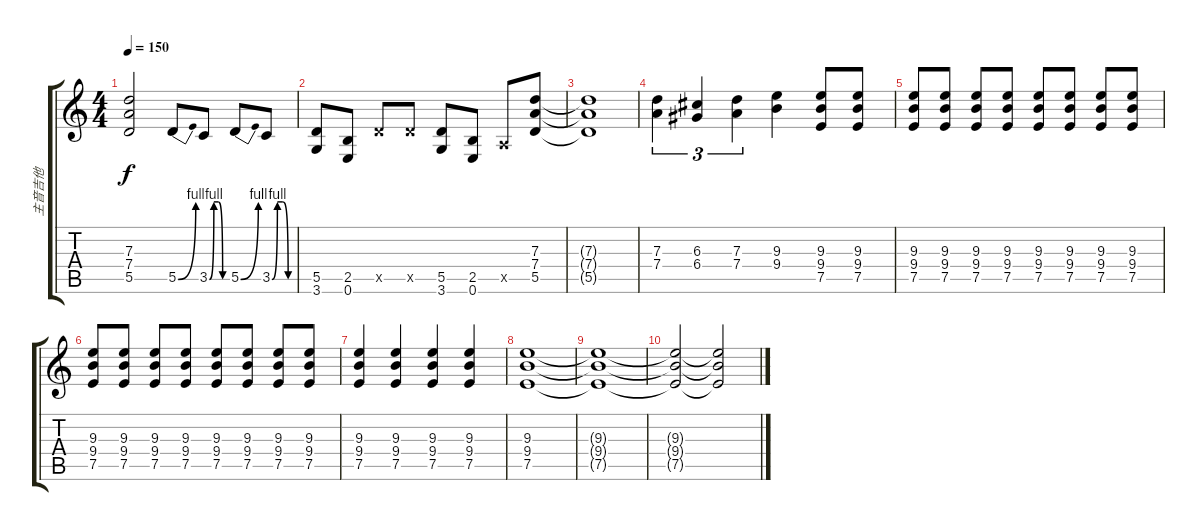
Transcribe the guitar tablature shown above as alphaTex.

\track ("主音吉他" "主音吉他") {instrument overdrivenguitar}
\staff {score tabs}
\tuning (E4 B3 G3 D3 A2 E2) {hide}
\ts (4 4)
\tempo 150
\clef g2
\ks c
(7.3 7.4 5.5).2{dy f} 5.5{be (bend 0 0 60 4)}.8 3.5{be (custom 0 0 15 4 30 4 45 0 60 0)}.8 5.5{be (bend 0 0 60 4)}.8 3.5{be (custom 0 0 15 4 30 4 45 0 60 0)}.8 |
(5.5 3.6).8 (2.5 0.6).8 5.5{x}.8 5.5{x}.8 (5.5 3.6).8 (2.5 0.6).8 0.5{x}.8 (7.3 7.4 5.5).8 |
(7.3{t} 7.4{t} 5.5{t}).1 |
(7.3 7.4).4{tu (3 2)} (6.3 6.4).4{tu (3 2)} (7.3 7.4).4{tu (3 2)} (9.3 9.4).4 (9.3 9.4 7.5).8 (9.3 9.4 7.5).8 |
(9.3 9.4 7.5).8 (9.3 9.4 7.5).8 (9.3 9.4 7.5).8 (9.3 9.4 7.5).8 (9.3 9.4 7.5).8 (9.3 9.4 7.5).8 (9.3 9.4 7.5).8 (9.3 9.4 7.5).8 |
(9.3 9.4 7.5).8 (9.3 9.4 7.5).8 (9.3 9.4 7.5).8 (9.3 9.4 7.5).8 (9.3 9.4 7.5).8 (9.3 9.4 7.5).8 (9.3 9.4 7.5).8 (9.3 9.4 7.5).8 |
(9.3 9.4 7.5).4 (9.3 9.4 7.5).4 (9.3 9.4 7.5).4 (9.3 9.4 7.5).4 |
(9.3 9.4 7.5).1 |
(9.3{t} 9.4{t} 7.5{t}).1 |
(9.3{t} 9.4{t} 7.5{t}).2 (9.3{t} 9.4{t} 7.5{t}).2
